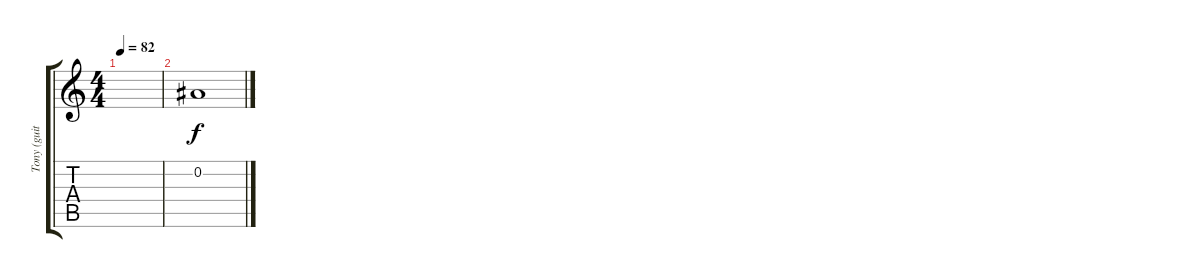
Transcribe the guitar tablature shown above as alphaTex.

\track ("Tony (guitar with octave up)" "Tony (guit") {instrument distortionguitar}
\staff {score tabs}
\tuning (Eb4 Bb3 Gb3 Db3 Ab2 Eb2) {hide}
\ts (4 4)
\tempo 82
\clef g2
\ks c
|
0.2.1
